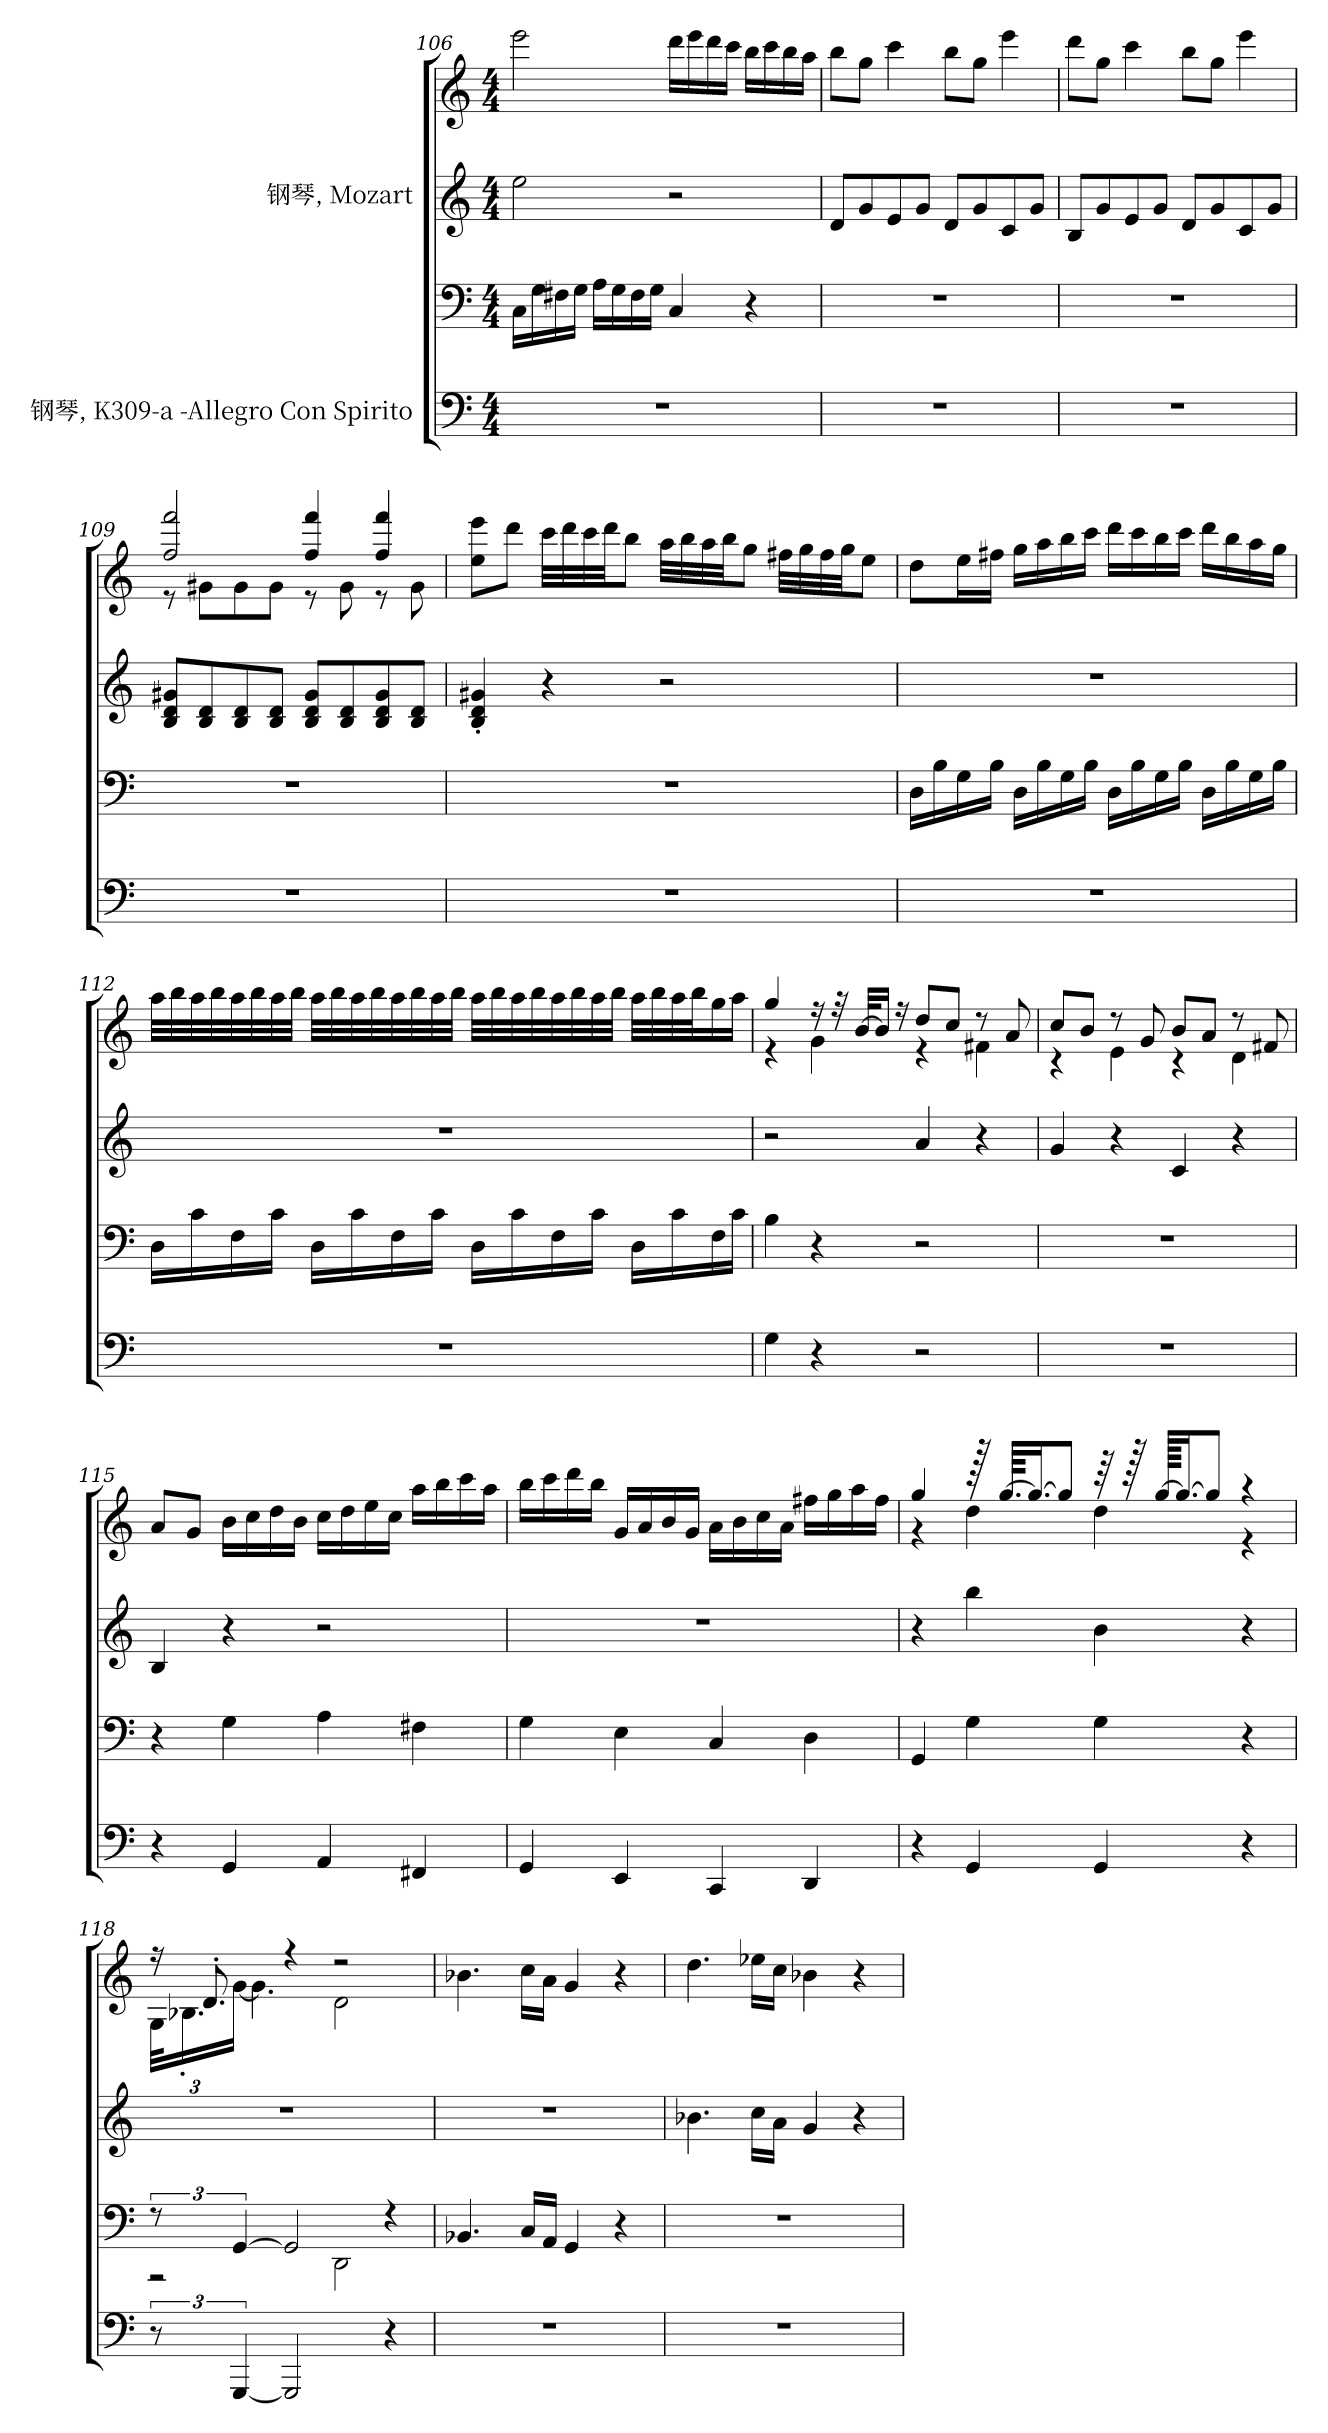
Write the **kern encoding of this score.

**kern	**kern	**kern	**kern
*part2	*part2	*part1	*part1
*staff4	*staff3	*staff2	*staff1
*I"钢琴, K309-a -Allegro Con Spirito	*	*I"钢琴, Mozart	*
*clefF4	*clefF4	*clefG2	*clefG2
*k[]	*k[]	*k[]	*k[]
*M4/4	*M4/4	*M4/4	*M4/4
=106	=106	=106	=106
1r	16C\LL	2ee\	2eee\
.	16G\	.	.
.	16F#X\	.	.
.	16G\JJ	.	.
.	16A\LL	.	.
.	16G\	.	.
.	16F#\	.	.
.	16G\JJ	.	.
.	4C/	2r	16ddd\LL
.	.	.	16eee\
.	.	.	16ddd\
.	.	.	16ccc\JJ
.	4r	.	16bb\LL
.	.	.	16ccc\
.	.	.	16bb\
.	.	.	16aa\JJ
!!LO:LB:g=z
=107	=107	=107	=107
1r	1r	8d/L	8bb\L
.	.	8g/	8gg\J
.	.	8e/	4ccc\
.	.	8g/J	.
.	.	8d/L	8bb\L
.	.	8g/	8gg\J
.	.	8c/	4eee\
.	.	8g/J	.
=108	=108	=108	=108
1r	1r	8B/L	8ddd\L
.	.	8g/	8gg\J
.	.	8e/	4ccc\
.	.	8g/J	.
.	.	8d/L	8bb\L
.	.	8g/	8gg\J
.	.	8c/	4eee\
.	.	8g/J	.
=109	=109	=109	=109
*	*	*	*^
1r	1r	8B/ 8d/ 8g#X/L	2ff/ 2fff/	8r
.	.	8B/ 8d/	.	8g#X\L
.	.	8B/ 8d/	.	8g#\
.	.	8B/ 8d/J	.	8g#\J
.	.	8B/ 8d/ 8g#/L	4ff/ 4fff/	8r
.	.	8B/ 8d/	.	8g#\
.	.	8B/ 8d/ 8g#/	4ff/ 4fff/	8r
.	.	8B/ 8d/J	.	8g#\
*	*	*	*v	*v
!!LO:LB:g=z
=110	=110	=110	=110
1r	1r	4B/' 4d/' 4g#X/'	8ee\ 8eee\L
.	.	.	8ddd\J
.	.	4r	32ccc\LLL
.	.	.	32ddd\
.	.	.	32ccc\
.	.	.	32ddd\JJ
.	.	.	8bb\J
.	.	2r	32aa\LLL
.	.	.	32bb\
.	.	.	32aa\
.	.	.	32bb\JJ
.	.	.	8gg\J
.	.	.	32ff#X\LLL
.	.	.	32gg\
.	.	.	32ff#\
.	.	.	32gg\JJ
.	.	.	8ee\J
=111	=111	=111	=111
1r	16D\LL	1r	8dd\L
.	16B\	.	.
.	16G\	.	16ee\L
.	16B\JJ	.	16ff#X\JJ
.	16D\LL	.	16gg\LL
.	16B\	.	16aa\
.	16G\	.	16bb\
.	16B\JJ	.	16ccc\JJ
.	16D\LL	.	16ddd\LL
.	16B\	.	16ccc\
.	16G\	.	16bb\
.	16B\JJ	.	16ccc\JJ
.	16D\LL	.	16ddd\LL
.	16B\	.	16bb\
.	16G\	.	16aa\
.	16B\JJ	.	16gg\JJ
!!LO:PB:g=z
=112	=112	=112	=112
1r	16D\LL	1r	32aa\LLL
.	.	.	32bb\
.	16c\	.	32aa\
.	.	.	32bb\
.	16F\	.	32aa\
.	.	.	32bb\
.	16c\JJ	.	32aa\
.	.	.	32bb\JJJ
.	16D\LL	.	32aa\LLL
.	.	.	32bb\
.	16c\	.	32aa\
.	.	.	32bb\
.	16F\	.	32aa\
.	.	.	32bb\
.	16c\JJ	.	32aa\
.	.	.	32bb\JJJ
.	16D\LL	.	32aa\LLL
.	.	.	32bb\
.	16c\	.	32aa\
.	.	.	32bb\
.	16F\	.	32aa\
.	.	.	32bb\
.	16c\JJ	.	32aa\
.	.	.	32bb\JJJ
.	16D\LL	.	32aa\LLL
.	.	.	32bb\
.	16c\	.	32aa\
.	.	.	32bb\J
.	16F\	.	16gg\
.	16c\JJ	.	16aa\JJ
!!LO:LB:g=z
=113	=113	=113	=113
*	*	*	*^
4G\	4B\	2r	4gg/	4r
4r	4r	.	16r	4g\
.	.	.	32r	.
.	.	.	[32b/KLL	.
.	.	.	16b/JJ]	.
.	.	.	16r	.
2r	2r	4a/	8dd/L	4r
.	.	.	8cc/J	.
.	.	4r	8r	4f#X\
.	.	.	8a/	.
=114	=114	=114	=114	=114
1r	1r	4g/	8cc/L	4r
.	.	.	8b/J	.
.	.	4r	8r	4e\
.	.	.	8g/	.
.	.	4c/	8b/L	4r
.	.	.	8a/J	.
.	.	4r	8r	4d\
.	.	.	8f#X/	.
*	*	*	*v	*v
=115	=115	=115	=115
4r	4r	4B/	8a/L
.	.	.	8g/J
4GG/	4G\	4r	16b\LL
.	.	.	16cc\
.	.	.	16dd\
.	.	.	16b\JJ
4AA/	4A\	2r	16cc\LL
.	.	.	16dd\
.	.	.	16ee\
.	.	.	16cc\JJ
4FF#X/	4F#X\	.	16aa\LL
.	.	.	16bb\
.	.	.	16ccc\
.	.	.	16aa\JJ
!!LO:LB:g=z
=116	=116	=116	=116
4GG/	4G\	1r	16bb\LL
.	.	.	16ccc\
.	.	.	16ddd\
.	.	.	16bb\JJ
4EE/	4E\	.	16g/LL
.	.	.	16a/
.	.	.	16b/
.	.	.	16g/JJ
4CC/	4C/	.	16a\LL
.	.	.	16b\
.	.	.	16cc\
.	.	.	16a\JJ
4DD/	4D\	.	16ff#X\LL
.	.	.	16gg\
.	.	.	16aa\
.	.	.	16ff#\JJ
=117	=117	=117	=117
*	*	*	*^
4r	4GG/	4r	4gg/	4r
4GG/	4G\	4bb\	128r	4dd\
.	.	.	[64.gg/KKLL	.
.	.	.	16.gg/J_	.
.	.	.	8gg/J]	.
4GG/	4G\	4b\	64r	4dd\
.	.	.	128r	.
.	.	.	[128gg/KKKLL	.
.	.	.	16.gg/J_	.
.	.	.	8gg/J]	.
4r	4r	4r	4r	4r
=118	=118	=118	=118	=118
*	*^	*	*	*
*	*	*	*	*	*Xbrackettup
12r	12r	2r	1r	16r	48G\KLL
.	.	.	.	.	24.B-X'\
.	.	.	.	8.d'/	.
[6GGG/	[6GG/	.	.	.	[24g\JJ
.	.	.	.	.	4.g\]
2GGG/]	2GG/]	.	.	4r	.
.	.	2DD\	.	2r	2d\
4r	4r	.	.	.	.
*	*v	*v	*	*v	*v
!!LO:PB:g=z
=119	=119	=119	=119
1r	4.BB-X/	1r	4.b-X\
.	16C/LL	.	16cc\LL
.	16AA/JJ	.	16a\JJ
.	4GG/	.	4g/
.	4r	.	4r
=120	=120	=120	=120
1r	1r	4.b-X\	4.dd\
.	.	16cc\LL	16ee-X\LL
.	.	16a\JJ	16cc\JJ
.	.	4g/	4b-X\
.	.	4r	4r
=	=	=	=
*-	*-	*-	*-
